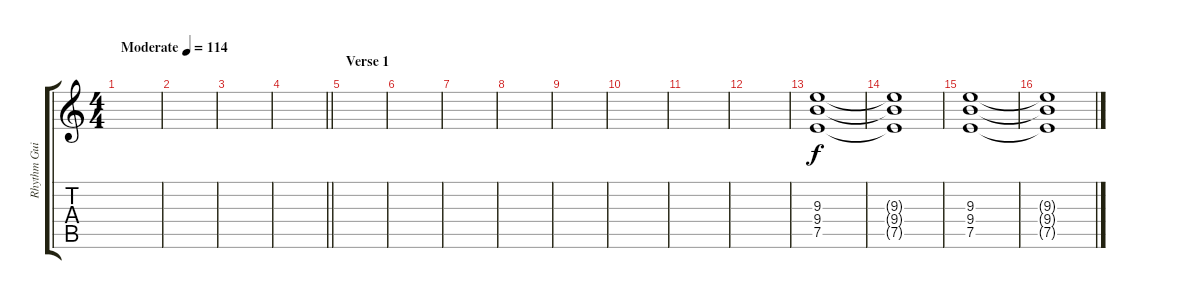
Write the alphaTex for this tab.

\track ("Rhythm Guitar" "Rhythm Gui") {instrument distortionguitar}
\staff {score tabs}
\tuning (E4 B3 G3 D3 A2 E2) {hide}
\ts (4 4)
\tempo (114 "Moderate")
\clef g2
\ks c
|
|
|
\barLineRight lightlight
|
\section ("" "Verse 1")
|
|
|
|
|
|
|
|
(9.3 9.4 7.5).1 |
(9.3{t} 9.4{t} 7.5{t}).1 |
(9.3 9.4 7.5).1 |
(9.3{t} 9.4{t} 7.5{t}).1
